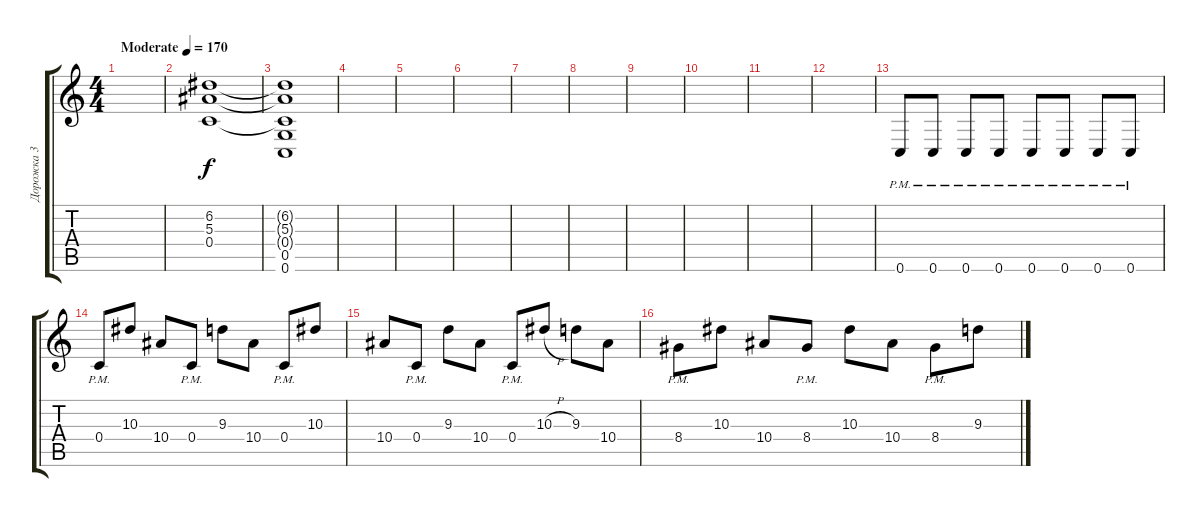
\track ("Дорожка 3" "Дорожка 3") {instrument distortionguitar}
\staff {score tabs}
\tuning (D4 A3 F3 C3 G2 C2) {hide}
\ts (4 4)
\tempo (170 "Moderate")
\clef g2
\ks c
|
(6.2 5.3 0.4).1 |
(6.2{t} 5.3{t} 0.4{t} 0.5 0.6).1 |
|
|
|
|
|
|
|
|
|
0.6{pm}.8 0.6{pm}.8 0.6{pm}.8 0.6{pm}.8 0.6{pm}.8 0.6{pm}.8 0.6{pm}.8 0.6{pm}.8 |
0.4{pm}.8 10.3.8 10.4.8 0.4{pm}.8 9.3.8 10.4.8 0.4{pm}.8 10.3.8 |
10.4.8 0.4{pm}.8 9.3.8 10.4.8 0.4{pm}.8 10.3{h}.8 9.3.8 10.4.8 |
8.4{pm}.8 10.3.8 10.4.8 8.4{pm}.8 10.3.8 10.4.8 8.4{pm}.8 9.3.8
